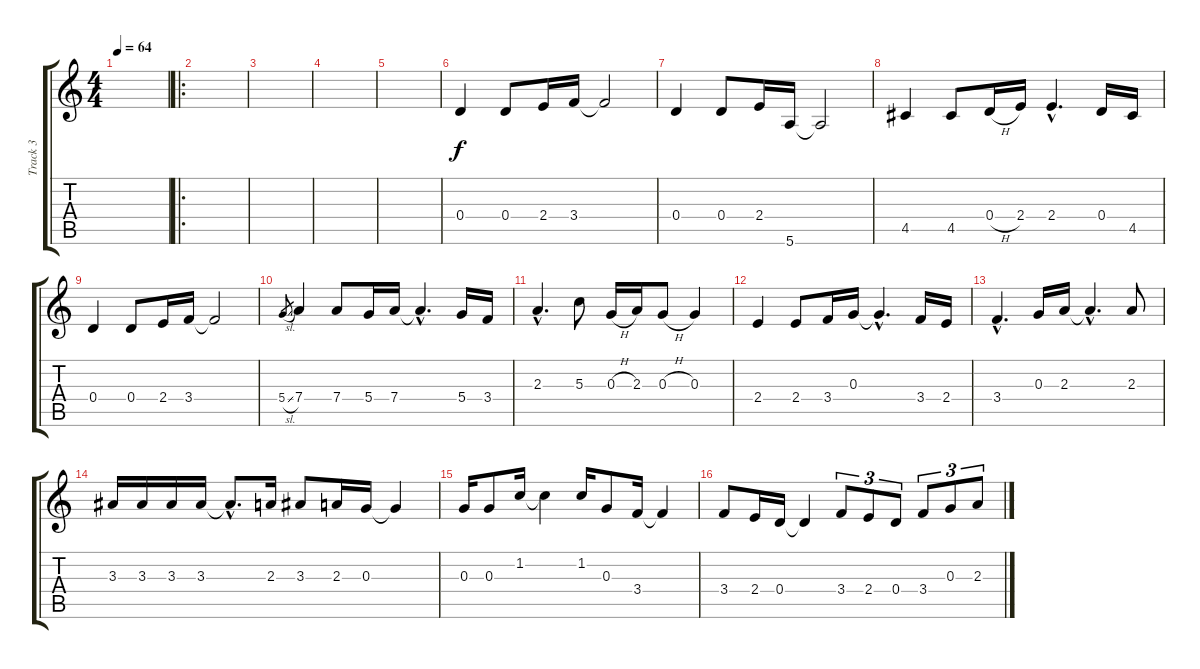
\track ("Track 3" "Track 3") {instrument acousticguitarnylon}
\staff {score tabs}
\tuning (E4 B3 G3 D3 A2 E2) {hide}
\ts (4 4)
\tempo 64
\clef g2
\ks c
|
\ro
|
|
|
|
0.4.4 0.4.8 2.4.16 3.4.16 3.4{t}.2 |
0.4.4 0.4.8 2.4.16 5.6.16 5.6{t}.2 |
4.5.4 4.5.8 0.4{h}.16 2.4.16 2.4{hac}.4{d} 0.4.16 4.5.16 |
0.4.4 0.4.8 2.4.16 3.4.16 3.4{t}.2 |
5.4{sl}.8{gr} 7.4.4 7.4.8 5.4.16 7.4.16 7.4{hac t}.4{d} 5.4.16 3.4.16 |
2.3{hac}.4{d} 5.3.8 0.3{h}.16 2.3.16 0.3{h}.8 0.3.4 |
2.4.4 2.4.8 3.4.16 0.3.16 0.3{hac t}.4{d} 3.4.16 2.4.16 |
3.4{hac}.4{d} 0.3.16 2.3.16 2.3{hac t}.4{d} 2.3.8 |
3.3.16 3.3.16 3.3.16 3.3.16 3.3{hac t}.8{d} 2.3.16 3.3.8 2.3.16 0.3.16 0.3{t}.4 |
0.3.16 0.3.8 1.2.16 1.2{t}.4 1.2.16 0.3.8 3.4.16 3.4{t}.4 |
3.4.8 2.4.16 0.4.16 0.4{t}.4 3.4.8{tu (3 2)} 2.4.8{tu (3 2)} 0.4.8{tu (3 2)} 3.4.8{tu (3 2)} 0.3.8{tu (3 2)} 2.3.8{tu (3 2)}
